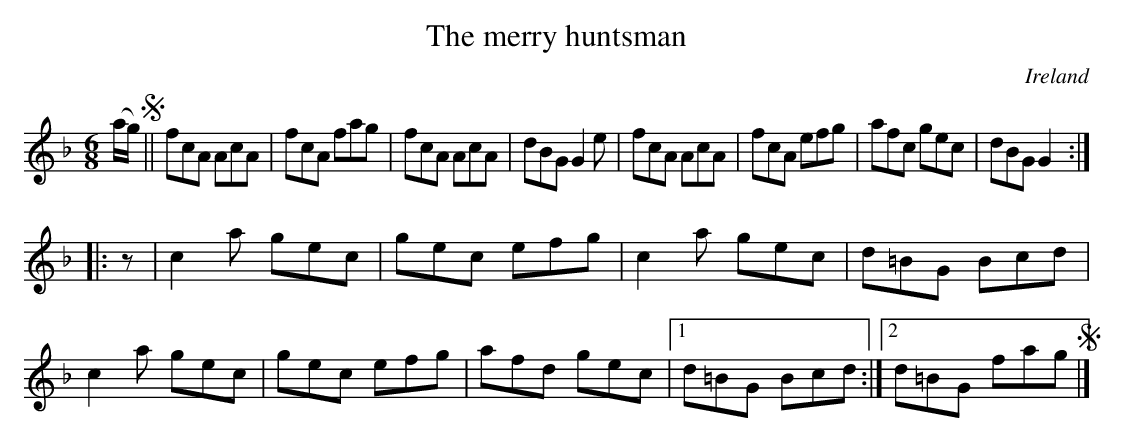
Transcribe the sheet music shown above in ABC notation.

X:1
T:The merry huntsman
O:Ireland
M:6/8
L:1/8
K:F
(a/g/)S||fcA AcA|fcA fag|fcA AcA|dBG G2e|fcA AcA|fcA efg|afc gec|dBG G2:|
|:z|c2a gec|gec efg|c2a gec|d=BG Bcd|c2a gec|gec efg|afd gec|[1 d=BG Bcd:|[2 d=BG fagS|]
